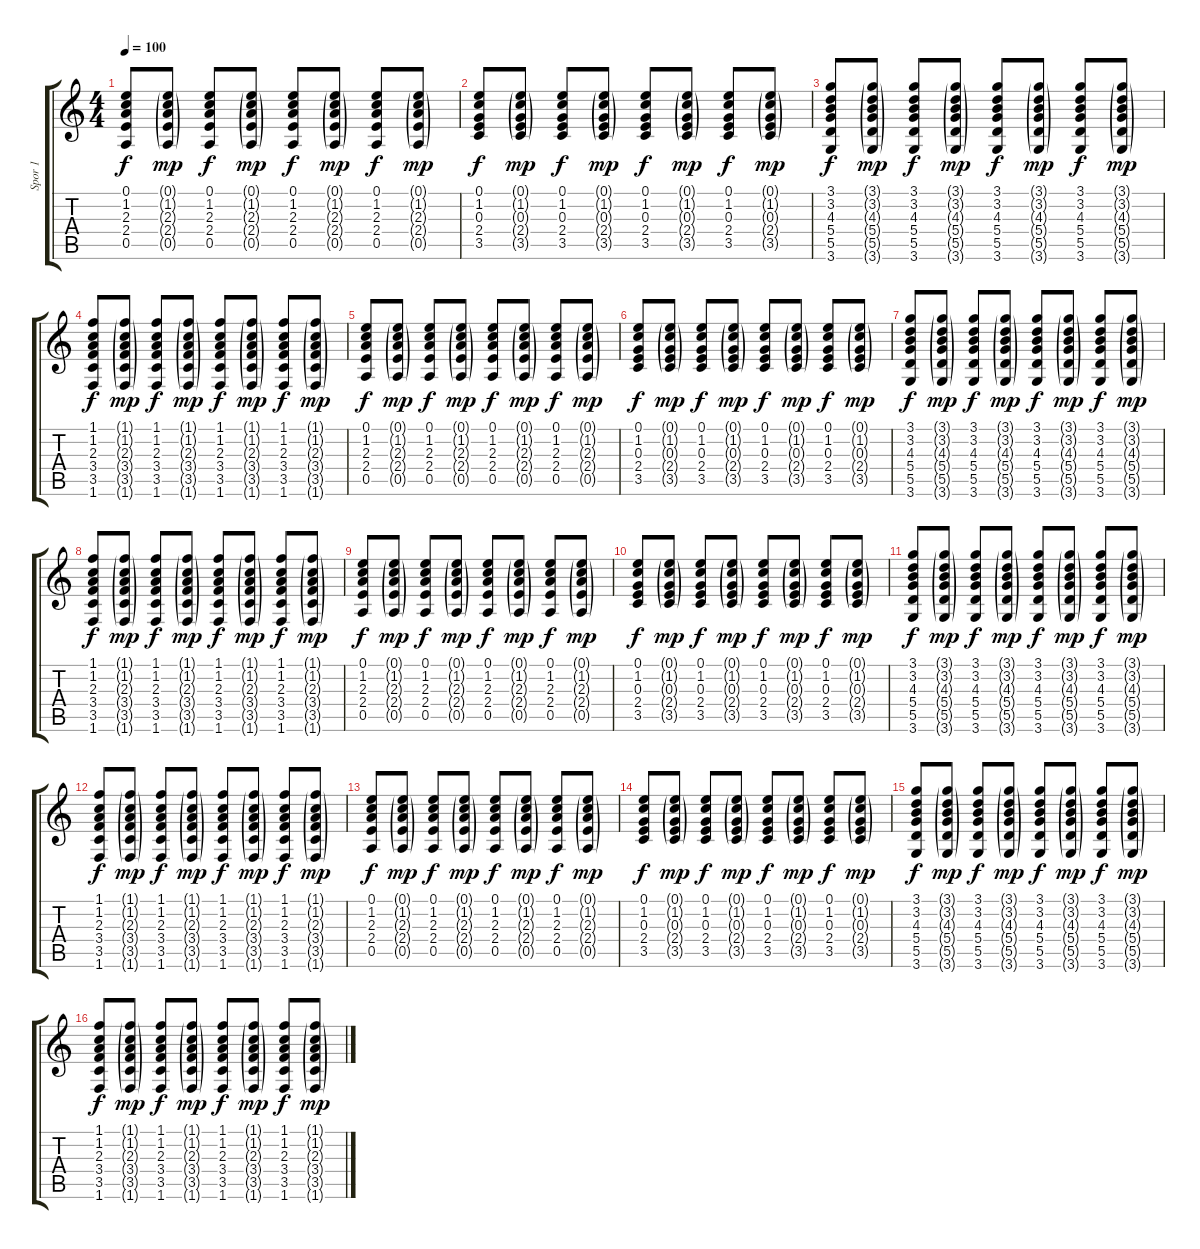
\track ("Spor 1" "Spor 1") {instrument acousticguitarnylon}
\staff {score tabs}
\tuning (E4 B3 G3 D3 A2 E2) {hide}
\ts (4 4)
\tempo 100
\clef g2
\ks c
(0.1 1.2 2.3 2.4 0.5).8{dy f} (0.1{g} 1.2{g} 2.3{g} 2.4{g} 0.5{g}).8{dy mp} (0.1 1.2 2.3 2.4 0.5).8{dy f} (0.1{g} 1.2{g} 2.3{g} 2.4{g} 0.5{g}).8{dy mp} (0.1 1.2 2.3 2.4 0.5).8{dy f} (0.1{g} 1.2{g} 2.3{g} 2.4{g} 0.5{g}).8{dy mp} (0.1 1.2 2.3 2.4 0.5).8{dy f} (0.1{g} 1.2{g} 2.3{g} 2.4{g} 0.5{g}).8{dy mp} |
(0.1 1.2 0.3 2.4 3.5).8{dy f} (0.1{g} 1.2{g} 0.3{g} 2.4{g} 3.5{g}).8{dy mp} (0.1 1.2 0.3 2.4 3.5).8{dy f} (0.1{g} 1.2{g} 0.3{g} 2.4{g} 3.5{g}).8{dy mp} (0.1 1.2 0.3 2.4 3.5).8{dy f} (0.1{g} 1.2{g} 0.3{g} 2.4{g} 3.5{g}).8{dy mp} (0.1 1.2 0.3 2.4 3.5).8{dy f} (0.1{g} 1.2{g} 0.3{g} 2.4{g} 3.5{g}).8{dy mp} |
(3.1 3.2 4.3 5.4 5.5 3.6).8{dy f} (3.1{g} 3.2{g} 4.3{g} 5.4{g} 5.5{g} 3.6{g}).8{dy mp} (3.1 3.2 4.3 5.4 5.5 3.6).8{dy f} (3.1{g} 3.2{g} 4.3{g} 5.4{g} 5.5{g} 3.6{g}).8{dy mp} (3.1 3.2 4.3 5.4 5.5 3.6).8{dy f} (3.1{g} 3.2{g} 4.3{g} 5.4{g} 5.5{g} 3.6{g}).8{dy mp} (3.1 3.2 4.3 5.4 5.5 3.6).8{dy f} (3.1{g} 3.2{g} 4.3{g} 5.4{g} 5.5{g} 3.6{g}).8{dy mp} |
(1.1 1.2 2.3 3.4 3.5 1.6).8{dy f} (1.1{g} 1.2{g} 2.3{g} 3.4{g} 3.5{g} 1.6{g}).8{dy mp} (1.1 1.2 2.3 3.4 3.5 1.6).8{dy f} (1.1{g} 1.2{g} 2.3{g} 3.4{g} 3.5{g} 1.6{g}).8{dy mp} (1.1 1.2 2.3 3.4 3.5 1.6).8{dy f} (1.1{g} 1.2{g} 2.3{g} 3.4{g} 3.5{g} 1.6{g}).8{dy mp} (1.1 1.2 2.3 3.4 3.5 1.6).8{dy f} (1.1{g} 1.2{g} 2.3{g} 3.4{g} 3.5{g} 1.6{g}).8{dy mp} |
(0.1 1.2 2.3 2.4 0.5).8{dy f} (0.1{g} 1.2{g} 2.3{g} 2.4{g} 0.5{g}).8{dy mp} (0.1 1.2 2.3 2.4 0.5).8{dy f} (0.1{g} 1.2{g} 2.3{g} 2.4{g} 0.5{g}).8{dy mp} (0.1 1.2 2.3 2.4 0.5).8{dy f} (0.1{g} 1.2{g} 2.3{g} 2.4{g} 0.5{g}).8{dy mp} (0.1 1.2 2.3 2.4 0.5).8{dy f} (0.1{g} 1.2{g} 2.3{g} 2.4{g} 0.5{g}).8{dy mp} |
(0.1 1.2 0.3 2.4 3.5).8{dy f} (0.1{g} 1.2{g} 0.3{g} 2.4{g} 3.5{g}).8{dy mp} (0.1 1.2 0.3 2.4 3.5).8{dy f} (0.1{g} 1.2{g} 0.3{g} 2.4{g} 3.5{g}).8{dy mp} (0.1 1.2 0.3 2.4 3.5).8{dy f} (0.1{g} 1.2{g} 0.3{g} 2.4{g} 3.5{g}).8{dy mp} (0.1 1.2 0.3 2.4 3.5).8{dy f} (0.1{g} 1.2{g} 0.3{g} 2.4{g} 3.5{g}).8{dy mp} |
(3.1 3.2 4.3 5.4 5.5 3.6).8{dy f} (3.1{g} 3.2{g} 4.3{g} 5.4{g} 5.5{g} 3.6{g}).8{dy mp} (3.1 3.2 4.3 5.4 5.5 3.6).8{dy f} (3.1{g} 3.2{g} 4.3{g} 5.4{g} 5.5{g} 3.6{g}).8{dy mp} (3.1 3.2 4.3 5.4 5.5 3.6).8{dy f} (3.1{g} 3.2{g} 4.3{g} 5.4{g} 5.5{g} 3.6{g}).8{dy mp} (3.1 3.2 4.3 5.4 5.5 3.6).8{dy f} (3.1{g} 3.2{g} 4.3{g} 5.4{g} 5.5{g} 3.6{g}).8{dy mp} |
(1.1 1.2 2.3 3.4 3.5 1.6).8{dy f} (1.1{g} 1.2{g} 2.3{g} 3.4{g} 3.5{g} 1.6{g}).8{dy mp} (1.1 1.2 2.3 3.4 3.5 1.6).8{dy f} (1.1{g} 1.2{g} 2.3{g} 3.4{g} 3.5{g} 1.6{g}).8{dy mp} (1.1 1.2 2.3 3.4 3.5 1.6).8{dy f} (1.1{g} 1.2{g} 2.3{g} 3.4{g} 3.5{g} 1.6{g}).8{dy mp} (1.1 1.2 2.3 3.4 3.5 1.6).8{dy f} (1.1{g} 1.2{g} 2.3{g} 3.4{g} 3.5{g} 1.6{g}).8{dy mp} |
(0.1 1.2 2.3 2.4 0.5).8{dy f} (0.1{g} 1.2{g} 2.3{g} 2.4{g} 0.5{g}).8{dy mp} (0.1 1.2 2.3 2.4 0.5).8{dy f} (0.1{g} 1.2{g} 2.3{g} 2.4{g} 0.5{g}).8{dy mp} (0.1 1.2 2.3 2.4 0.5).8{dy f} (0.1{g} 1.2{g} 2.3{g} 2.4{g} 0.5{g}).8{dy mp} (0.1 1.2 2.3 2.4 0.5).8{dy f} (0.1{g} 1.2{g} 2.3{g} 2.4{g} 0.5{g}).8{dy mp} |
(0.1 1.2 0.3 2.4 3.5).8{dy f} (0.1{g} 1.2{g} 0.3{g} 2.4{g} 3.5{g}).8{dy mp} (0.1 1.2 0.3 2.4 3.5).8{dy f} (0.1{g} 1.2{g} 0.3{g} 2.4{g} 3.5{g}).8{dy mp} (0.1 1.2 0.3 2.4 3.5).8{dy f} (0.1{g} 1.2{g} 0.3{g} 2.4{g} 3.5{g}).8{dy mp} (0.1 1.2 0.3 2.4 3.5).8{dy f} (0.1{g} 1.2{g} 0.3{g} 2.4{g} 3.5{g}).8{dy mp} |
(3.1 3.2 4.3 5.4 5.5 3.6).8{dy f} (3.1{g} 3.2{g} 4.3{g} 5.4{g} 5.5{g} 3.6{g}).8{dy mp} (3.1 3.2 4.3 5.4 5.5 3.6).8{dy f} (3.1{g} 3.2{g} 4.3{g} 5.4{g} 5.5{g} 3.6{g}).8{dy mp} (3.1 3.2 4.3 5.4 5.5 3.6).8{dy f} (3.1{g} 3.2{g} 4.3{g} 5.4{g} 5.5{g} 3.6{g}).8{dy mp} (3.1 3.2 4.3 5.4 5.5 3.6).8{dy f} (3.1{g} 3.2{g} 4.3{g} 5.4{g} 5.5{g} 3.6{g}).8{dy mp} |
(1.1 1.2 2.3 3.4 3.5 1.6).8{dy f} (1.1{g} 1.2{g} 2.3{g} 3.4{g} 3.5{g} 1.6{g}).8{dy mp} (1.1 1.2 2.3 3.4 3.5 1.6).8{dy f} (1.1{g} 1.2{g} 2.3{g} 3.4{g} 3.5{g} 1.6{g}).8{dy mp} (1.1 1.2 2.3 3.4 3.5 1.6).8{dy f} (1.1{g} 1.2{g} 2.3{g} 3.4{g} 3.5{g} 1.6{g}).8{dy mp} (1.1 1.2 2.3 3.4 3.5 1.6).8{dy f} (1.1{g} 1.2{g} 2.3{g} 3.4{g} 3.5{g} 1.6{g}).8{dy mp} |
(0.1 1.2 2.3 2.4 0.5).8{dy f} (0.1{g} 1.2{g} 2.3{g} 2.4{g} 0.5{g}).8{dy mp} (0.1 1.2 2.3 2.4 0.5).8{dy f} (0.1{g} 1.2{g} 2.3{g} 2.4{g} 0.5{g}).8{dy mp} (0.1 1.2 2.3 2.4 0.5).8{dy f} (0.1{g} 1.2{g} 2.3{g} 2.4{g} 0.5{g}).8{dy mp} (0.1 1.2 2.3 2.4 0.5).8{dy f} (0.1{g} 1.2{g} 2.3{g} 2.4{g} 0.5{g}).8{dy mp} |
(0.1 1.2 0.3 2.4 3.5).8{dy f} (0.1{g} 1.2{g} 0.3{g} 2.4{g} 3.5{g}).8{dy mp} (0.1 1.2 0.3 2.4 3.5).8{dy f} (0.1{g} 1.2{g} 0.3{g} 2.4{g} 3.5{g}).8{dy mp} (0.1 1.2 0.3 2.4 3.5).8{dy f} (0.1{g} 1.2{g} 0.3{g} 2.4{g} 3.5{g}).8{dy mp} (0.1 1.2 0.3 2.4 3.5).8{dy f} (0.1{g} 1.2{g} 0.3{g} 2.4{g} 3.5{g}).8{dy mp} |
(3.1 3.2 4.3 5.4 5.5 3.6).8{dy f} (3.1{g} 3.2{g} 4.3{g} 5.4{g} 5.5{g} 3.6{g}).8{dy mp} (3.1 3.2 4.3 5.4 5.5 3.6).8{dy f} (3.1{g} 3.2{g} 4.3{g} 5.4{g} 5.5{g} 3.6{g}).8{dy mp} (3.1 3.2 4.3 5.4 5.5 3.6).8{dy f} (3.1{g} 3.2{g} 4.3{g} 5.4{g} 5.5{g} 3.6{g}).8{dy mp} (3.1 3.2 4.3 5.4 5.5 3.6).8{dy f} (3.1{g} 3.2{g} 4.3{g} 5.4{g} 5.5{g} 3.6{g}).8{dy mp} |
(1.1 1.2 2.3 3.4 3.5 1.6).8{dy f} (1.1{g} 1.2{g} 2.3{g} 3.4{g} 3.5{g} 1.6{g}).8{dy mp} (1.1 1.2 2.3 3.4 3.5 1.6).8{dy f} (1.1{g} 1.2{g} 2.3{g} 3.4{g} 3.5{g} 1.6{g}).8{dy mp} (1.1 1.2 2.3 3.4 3.5 1.6).8{dy f} (1.1{g} 1.2{g} 2.3{g} 3.4{g} 3.5{g} 1.6{g}).8{dy mp} (1.1 1.2 2.3 3.4 3.5 1.6).8{dy f} (1.1{g} 1.2{g} 2.3{g} 3.4{g} 3.5{g} 1.6{g}).8{dy mp}
